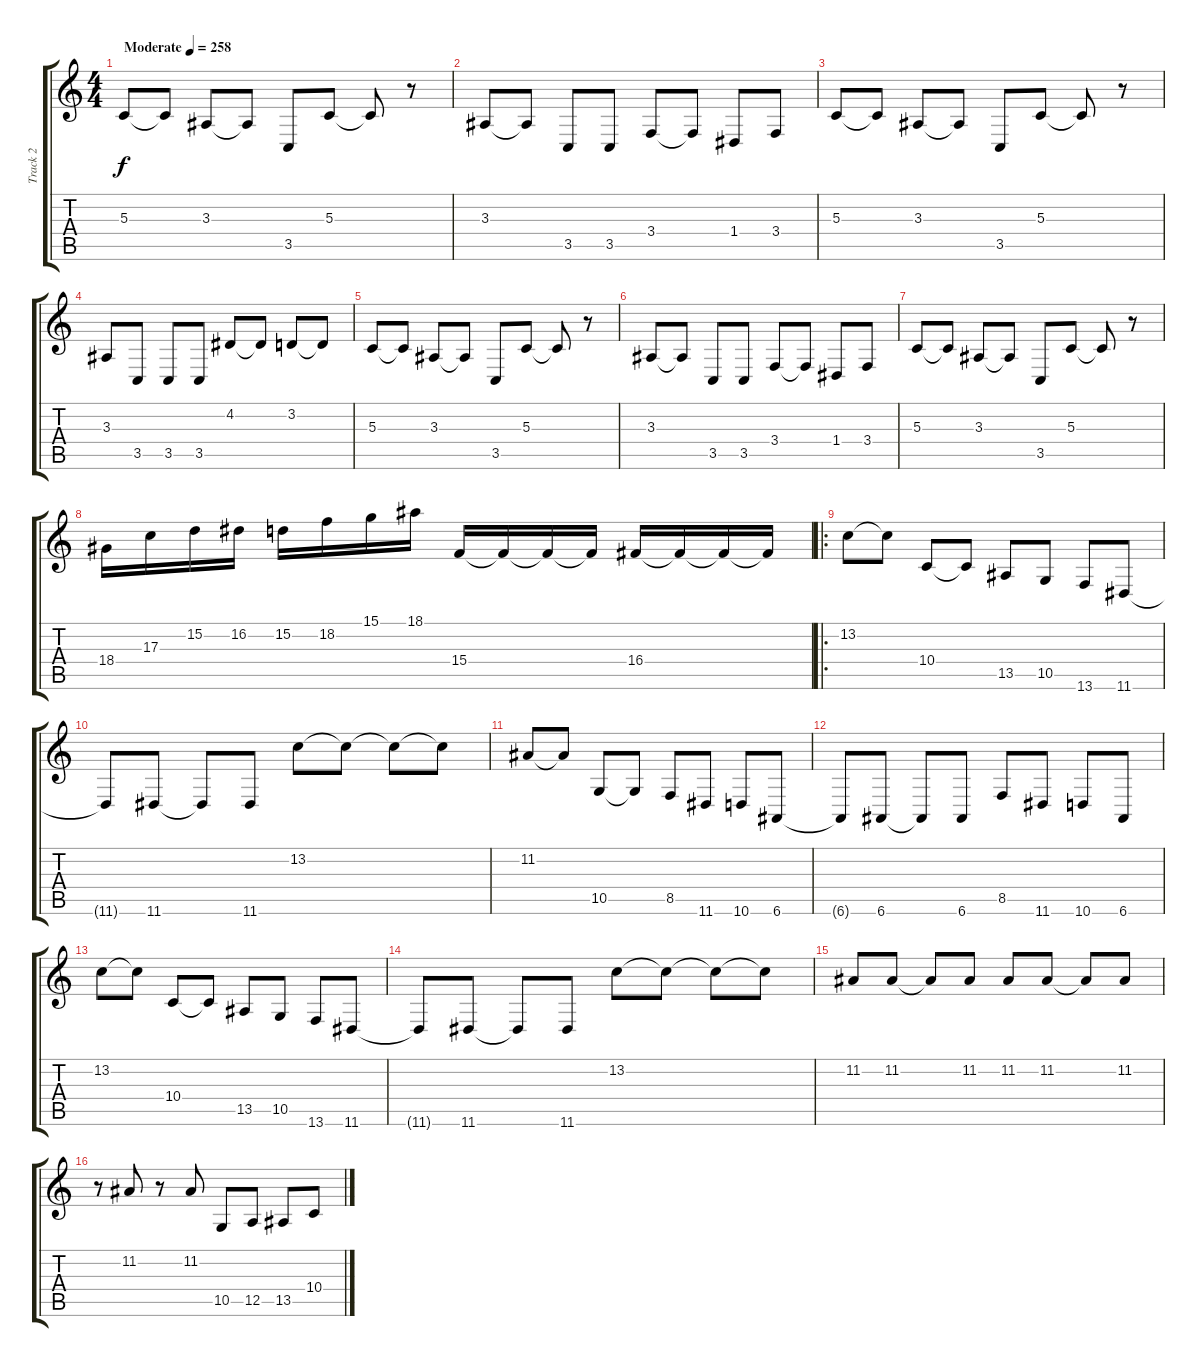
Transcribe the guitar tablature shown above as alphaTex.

\track ("Track 2" "Track 2") {instrument lead5charang}
\staff {score tabs}
\tuning (E4 B3 G3 D3 A2 E2) {hide}
\ts (4 4)
\tempo (258 "Moderate")
\clef g2
\ks c
5.3.8{dy f instrument lead5charang} 5.3{t}.8 3.3.8 3.3{t}.8 3.5.8 5.3.8 5.3{t}.8 r.8 |
3.3.8 3.3{t}.8 3.5.8 3.5.8 3.4.8 3.4{t}.8 1.4.8 3.4.8 |
5.3.8 5.3{t}.8 3.3.8 3.3{t}.8 3.5.8 5.3.8 5.3{t}.8 r.8 |
3.3.8 3.5.8 3.5.8 3.5.8 4.2.8 4.2{t}.8 3.2.8 3.2{t}.8 |
5.3.8 5.3{t}.8 3.3.8 3.3{t}.8 3.5.8 5.3.8 5.3{t}.8 r.8 |
3.3.8 3.3{t}.8 3.5.8 3.5.8 3.4.8 3.4{t}.8 1.4.8 3.4.8 |
5.3.8 5.3{t}.8 3.3.8 3.3{t}.8 3.5.8 5.3.8 5.3{t}.8 r.8 |
18.4.16 17.3.16 15.2.16 16.2.16 15.2.16 18.2.16 15.1.16 18.1.16 15.4.16 15.4{t}.16 15.4{t}.16 15.4{t}.16 16.4.16 16.4{t}.16 16.4{t}.16 16.4{t}.16 |
\ro
13.2.8 13.2{t}.8 10.4.8 10.4{t}.8 13.5.8 10.5.8 13.6.8 11.6.8 |
11.6{t}.8 11.6.8 11.6{t}.8 11.6.8 13.2.8 13.2{t}.8 13.2{t}.8 13.2{t}.8 |
11.2.8 11.2{t}.8 10.5.8 10.5{t}.8 8.5.8 11.6.8 10.6.8 6.6.8 |
6.6{t}.8 6.6.8 6.6{t}.8 6.6.8 8.5.8 11.6.8 10.6.8 6.6.8 |
13.2.8 13.2{t}.8 10.4.8 10.4{t}.8 13.5.8 10.5.8 13.6.8 11.6.8 |
11.6{t}.8 11.6.8 11.6{t}.8 11.6.8 13.2.8 13.2{t}.8 13.2{t}.8 13.2{t}.8 |
11.2.8 11.2.8 11.2{t}.8 11.2.8 11.2.8 11.2.8 11.2{t}.8 11.2.8 |
r.8 11.2.8 r.8 11.2.8 10.5.8 12.5.8 13.5.8 10.4.8
